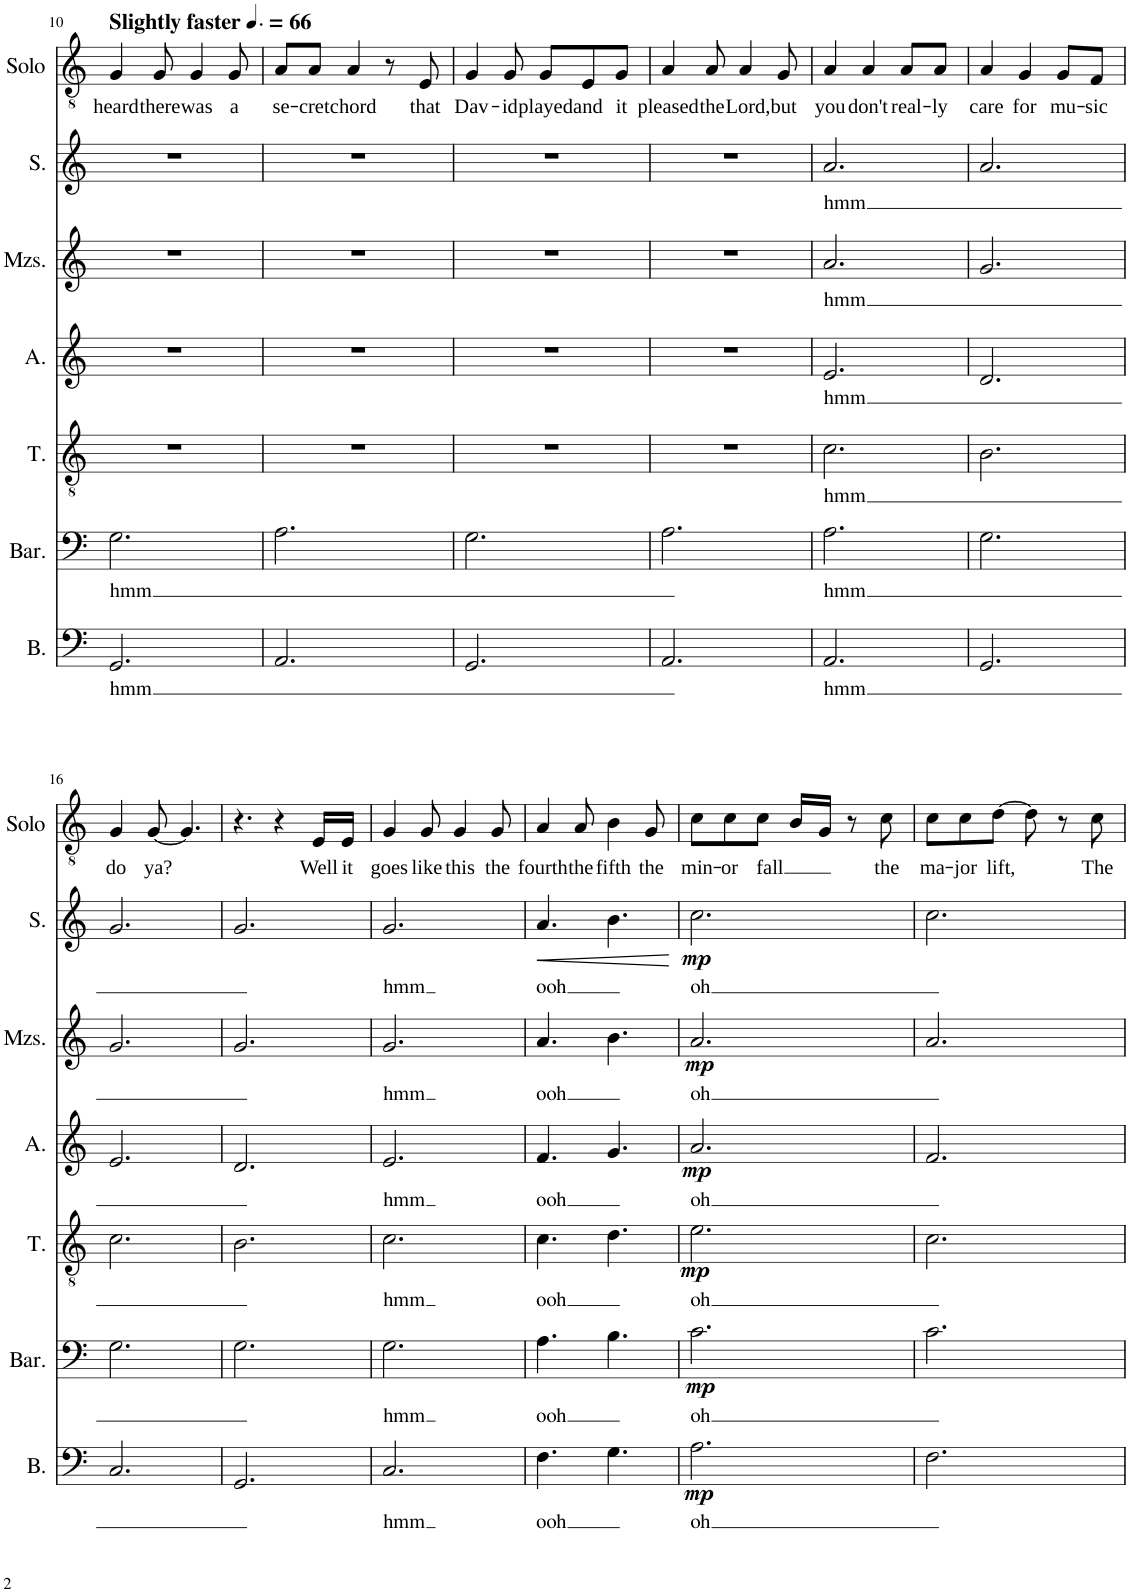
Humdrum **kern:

**kern	**text	**dynam	**kern	**text	**dynam	**kern	**text	**dynam	**kern	**text	**dynam	**kern	**text	**dynam	**kern	**text	**dynam	**kern	**text
*part7	*part7	*part7	*part6	*part6	*part6	*part5	*part5	*part5	*part4	*part4	*part4	*part3	*part3	*part3	*part2	*part2	*part2	*part1	*part1
*staff7	*staff7	*staff7	*staff6	*staff6	*staff6	*staff5	*staff5	*staff5	*staff4	*staff4	*staff4	*staff3	*staff3	*staff3	*staff2	*staff2	*staff2	*staff1	*staff1
*I"Bass	*	*	*I"Bari	*	*	*I"Tenor	*	*	*I"Alto	*	*	*I"Mezzo-soprano	*	*	*I"Sop	*	*	*I"Solo	*
*I'B.	*	*	*I'Bar.	*	*	*I'T.	*	*	*I'A.	*	*	*I'Mzs.	*	*	*I'S.	*	*	*I'Solo	*
!!LO:PB:g=z
*clefF4	*	*	*clefF4	*	*	*clefGv2	*	*	*clefG2	*	*	*clefG2	*	*	*clefG2	*	*	*clefGv2	*
*k[]	*	*	*k[]	*	*	*k[]	*	*	*k[]	*	*	*k[]	*	*	*k[]	*	*	*k[]	*
*M6/8	*	*	*M6/8	*	*	*M6/8	*	*	*M6/8	*	*	*M6/8	*	*	*M6/8	*	*	*M6/8	*
*MM99	*	*	*MM99	*	*	*MM99	*	*	*MM99	*	*	*MM99	*	*	*MM99	*	*	*MM99	*
=10	=10	=10	=10	=10	=10	=10	=10	=10	=10	=10	=10	=10	=10	=10	=10	=10	=10	=10	=10
!	!	!	!	!	!	!	!	!	!	!	!	!	!	!	!	!	!	!LO:TX:a:B:t=Slightly faster	!
!	!LO:LY:b	!	!	!LO:LY:b	!	!	!	!	!	!	!	!	!	!	!	!	!	!	!LO:LY:b
2.GG/	hmm	.	2.G\	hmm	.	2.r	.	.	2.r	.	.	2.r	.	.	2.r	.	.	4G/	heard
!	!	!	!	!	!	!	!	!	!	!	!	!	!	!	!	!	!	!	!LO:LY:b
.	.	.	.	.	.	.	.	.	.	.	.	.	.	.	.	.	.	8G/	there
!	!	!	!	!	!	!	!	!	!	!	!	!	!	!	!	!	!	!	!LO:LY:b
.	.	.	.	.	.	.	.	.	.	.	.	.	.	.	.	.	.	4G/	was
!	!	!	!	!	!	!	!	!	!	!	!	!	!	!	!	!	!	!	!LO:LY:b
.	.	.	.	.	.	.	.	.	.	.	.	.	.	.	.	.	.	8G/	a
=11	=11	=11	=11	=11	=11	=11	=11	=11	=11	=11	=11	=11	=11	=11	=11	=11	=11	=11	=11
!	!	!	!	!	!	!	!	!	!	!	!	!	!	!	!	!	!	!	!LO:LY:b
2.AA/	.	.	2.A\	.	.	2.r	.	.	2.r	.	.	2.r	.	.	2.r	.	.	8A/L	se-
!	!	!	!	!	!	!	!	!	!	!	!	!	!	!	!	!	!	!	!LO:LY:b
.	.	.	.	.	.	.	.	.	.	.	.	.	.	.	.	.	.	8A/J	-cret
!	!	!	!	!	!	!	!	!	!	!	!	!	!	!	!	!	!	!	!LO:LY:b
.	.	.	.	.	.	.	.	.	.	.	.	.	.	.	.	.	.	4A/	chord
.	.	.	.	.	.	.	.	.	.	.	.	.	.	.	.	.	.	8r	.
!	!	!	!	!	!	!	!	!	!	!	!	!	!	!	!	!	!	!	!LO:LY:b
.	.	.	.	.	.	.	.	.	.	.	.	.	.	.	.	.	.	8E/	that
=12	=12	=12	=12	=12	=12	=12	=12	=12	=12	=12	=12	=12	=12	=12	=12	=12	=12	=12	=12
!	!	!	!	!	!	!	!	!	!	!	!	!	!	!	!	!	!	!	!LO:LY:b
2.GG/	.	.	2.G\	.	.	2.r	.	.	2.r	.	.	2.r	.	.	2.r	.	.	4G/	Dav-
!	!	!	!	!	!	!	!	!	!	!	!	!	!	!	!	!	!	!	!LO:LY:b
.	.	.	.	.	.	.	.	.	.	.	.	.	.	.	.	.	.	8G/	-id
!	!	!	!	!	!	!	!	!	!	!	!	!	!	!	!	!	!	!	!LO:LY:b
.	.	.	.	.	.	.	.	.	.	.	.	.	.	.	.	.	.	8G/L	played
!	!	!	!	!	!	!	!	!	!	!	!	!	!	!	!	!	!	!	!LO:LY:b
.	.	.	.	.	.	.	.	.	.	.	.	.	.	.	.	.	.	8E/	and
!	!	!	!	!	!	!	!	!	!	!	!	!	!	!	!	!	!	!	!LO:LY:b
.	.	.	.	.	.	.	.	.	.	.	.	.	.	.	.	.	.	8G/J	it
=13	=13	=13	=13	=13	=13	=13	=13	=13	=13	=13	=13	=13	=13	=13	=13	=13	=13	=13	=13
!	!	!	!	!	!	!	!	!	!	!	!	!	!	!	!	!	!	!	!LO:LY:b
2.AA/	.	.	2.A\	.	.	2.r	.	.	2.r	.	.	2.r	.	.	2.r	.	.	4A/	pleased
!	!	!	!	!	!	!	!	!	!	!	!	!	!	!	!	!	!	!	!LO:LY:b
.	.	.	.	.	.	.	.	.	.	.	.	.	.	.	.	.	.	8A/	the
!	!	!	!	!	!	!	!	!	!	!	!	!	!	!	!	!	!	!	!LO:LY:b
.	.	.	.	.	.	.	.	.	.	.	.	.	.	.	.	.	.	4A/	Lord,
!	!	!	!	!	!	!	!	!	!	!	!	!	!	!	!	!	!	!	!LO:LY:b
.	.	.	.	.	.	.	.	.	.	.	.	.	.	.	.	.	.	8G/	but
=14	=14	=14	=14	=14	=14	=14	=14	=14	=14	=14	=14	=14	=14	=14	=14	=14	=14	=14	=14
!	!LO:LY:b	!	!	!LO:LY:b	!	!	!LO:LY:b	!	!	!LO:LY:b	!	!	!LO:LY:b	!	!	!LO:LY:b	!	!	!LO:LY:b
2.AA/	hmm	.	2.A\	hmm	.	2.c\	hmm	.	2.e/	hmm	.	2.a/	hmm	.	2.a/	hmm	.	4A/	you
!	!	!	!	!	!	!	!	!	!	!	!	!	!	!	!	!	!	!	!LO:LY:b
.	.	.	.	.	.	.	.	.	.	.	.	.	.	.	.	.	.	4A/	don't
!	!	!	!	!	!	!	!	!	!	!	!	!	!	!	!	!	!	!	!LO:LY:b
.	.	.	.	.	.	.	.	.	.	.	.	.	.	.	.	.	.	8A/L	real-
!	!	!	!	!	!	!	!	!	!	!	!	!	!	!	!	!	!	!	!LO:LY:b
.	.	.	.	.	.	.	.	.	.	.	.	.	.	.	.	.	.	8A/J	-ly
=15	=15	=15	=15	=15	=15	=15	=15	=15	=15	=15	=15	=15	=15	=15	=15	=15	=15	=15	=15
!	!	!	!	!	!	!	!	!	!	!	!	!	!	!	!	!	!	!	!LO:LY:b
2.GG/	.	.	2.G\	.	.	2.B\	.	.	2.d/	.	.	2.g/	.	.	2.a/	.	.	4A/	care
!	!	!	!	!	!	!	!	!	!	!	!	!	!	!	!	!	!	!	!LO:LY:b
.	.	.	.	.	.	.	.	.	.	.	.	.	.	.	.	.	.	4G/	for
!	!	!	!	!	!	!	!	!	!	!	!	!	!	!	!	!	!	!	!LO:LY:b
.	.	.	.	.	.	.	.	.	.	.	.	.	.	.	.	.	.	8G/L	mu-
!	!	!	!	!	!	!	!	!	!	!	!	!	!	!	!	!	!	!	!LO:LY:b
.	.	.	.	.	.	.	.	.	.	.	.	.	.	.	.	.	.	8F/J	-sic
!!LO:LB:g=z
=16	=16	=16	=16	=16	=16	=16	=16	=16	=16	=16	=16	=16	=16	=16	=16	=16	=16	=16	=16
!	!	!	!	!	!	!	!	!	!	!	!	!	!	!	!	!	!	!	!LO:LY:b
2.C/	.	.	2.G\	.	.	2.c\	.	.	2.e/	.	.	2.g/	.	.	2.g/	.	.	4G/	do
!	!	!	!	!	!	!	!	!	!	!	!	!	!	!	!	!	!	!	!LO:LY:b
.	.	.	.	.	.	.	.	.	.	.	.	.	.	.	.	.	.	[8G/	ya?
.	.	.	.	.	.	.	.	.	.	.	.	.	.	.	.	.	.	4.G/]	.
=17	=17	=17	=17	=17	=17	=17	=17	=17	=17	=17	=17	=17	=17	=17	=17	=17	=17	=17	=17
2.GG/	.	.	2.G\	.	.	2.B\	.	.	2.d/	.	.	2.g/	.	.	2.g/	.	.	4.r	.
.	.	.	.	.	.	.	.	.	.	.	.	.	.	.	.	.	.	4r	.
!	!	!	!	!	!	!	!	!	!	!	!	!	!	!	!	!	!	!	!LO:LY:b
.	.	.	.	.	.	.	.	.	.	.	.	.	.	.	.	.	.	16E/LL	Well
!	!	!	!	!	!	!	!	!	!	!	!	!	!	!	!	!	!	!	!LO:LY:b
.	.	.	.	.	.	.	.	.	.	.	.	.	.	.	.	.	.	16E/JJ	it
=18	=18	=18	=18	=18	=18	=18	=18	=18	=18	=18	=18	=18	=18	=18	=18	=18	=18	=18	=18
!	!LO:LY:b	!	!	!LO:LY:b	!	!	!LO:LY:b	!	!	!LO:LY:b	!	!	!LO:LY:b	!	!	!LO:LY:b	!	!	!LO:LY:b
2.C/	hmm	.	2.G\	hmm	.	2.c\	hmm	.	2.e/	hmm	.	2.g/	-hmm	.	2.g/	-hmm	.	4G/	goes
!	!	!	!	!	!	!	!	!	!	!	!	!	!	!	!	!	!	!	!LO:LY:b
.	.	.	.	.	.	.	.	.	.	.	.	.	.	.	.	.	.	8G/	like
!	!	!	!	!	!	!	!	!	!	!	!	!	!	!	!	!	!	!	!LO:LY:b
.	.	.	.	.	.	.	.	.	.	.	.	.	.	.	.	.	.	4G/	this
!	!	!	!	!	!	!	!	!	!	!	!	!	!	!	!	!	!	!	!LO:LY:b
.	.	.	.	.	.	.	.	.	.	.	.	.	.	.	.	.	.	8G/	the
=19	=19	=19	=19	=19	=19	=19	=19	=19	=19	=19	=19	=19	=19	=19	=19	=19	=19	=19	=19
!	!LO:LY:b	!	!	!LO:LY:b	!	!	!LO:LY:b	!	!	!LO:LY:b	!	!	!LO:LY:b	!	!	!LO:LY:b	!LO:HP:b	!	!LO:LY:b
4.F\	ooh	.	4.A\	ooh	.	4.c\	ooh	.	4.f/	ooh	.	4.a/	ooh	.	4.a/	ooh	<	4A/	fourth
!	!	!	!	!	!	!	!	!	!	!	!	!	!	!	!	!	!	!	!LO:LY:b
.	.	.	.	.	.	.	.	.	.	.	.	.	.	.	.	.	.	8A/	the
!	!	!	!	!	!	!	!	!	!	!	!	!	!	!	!	!	!	!	!LO:LY:b
4.G\	.	.	4.B\	.	.	4.d\	.	.	4.g/	.	.	4.b\	.	.	4.b\	.	.	4B\	fifth
!	!	!	!	!	!	!	!	!	!	!	!	!	!	!	!	!	!	!	!LO:LY:b
.	.	.	.	.	.	.	.	.	.	.	.	.	.	.	.	.	.	8G/	the
.	.	.	.	.	.	.	.	.	.	.	.	.	.	.	.	.	[	.	.
=20	=20	=20	=20	=20	=20	=20	=20	=20	=20	=20	=20	=20	=20	=20	=20	=20	=20	=20	=20
!	!LO:LY:b	!LO:DY:b	!	!LO:LY:b	!LO:DY:b	!	!LO:LY:b	!LO:DY:b	!	!LO:LY:b	!LO:DY:b	!	!LO:LY:b	!LO:DY:b	!	!LO:LY:b	!LO:DY:b	!	!LO:LY:b
2.A\	oh	mp	2.c\	oh	mp	2.e\	oh	mp	2.a/	oh	mp	2.a/	oh	mp	2.cc\	oh	mp	8c\L	min-
!	!	!	!	!	!	!	!	!	!	!	!	!	!	!	!	!	!	!	!LO:LY:b
.	.	.	.	.	.	.	.	.	.	.	.	.	.	.	.	.	.	8c\	-or
!	!	!	!	!	!	!	!	!	!	!	!	!	!	!	!	!	!	!	!LO:LY:b
.	.	.	.	.	.	.	.	.	.	.	.	.	.	.	.	.	.	8c\J	fall
.	.	.	.	.	.	.	.	.	.	.	.	.	.	.	.	.	.	16B/LL	.
.	.	.	.	.	.	.	.	.	.	.	.	.	.	.	.	.	.	16G/JJ	.
.	.	.	.	.	.	.	.	.	.	.	.	.	.	.	.	.	.	8r	.
!	!	!	!	!	!	!	!	!	!	!	!	!	!	!	!	!	!	!	!LO:LY:b
.	.	.	.	.	.	.	.	.	.	.	.	.	.	.	.	.	.	8c\	the
=21	=21	=21	=21	=21	=21	=21	=21	=21	=21	=21	=21	=21	=21	=21	=21	=21	=21	=21	=21
!	!	!	!	!	!	!	!	!	!	!	!	!	!	!	!	!	!	!	!LO:LY:b
2.F\	.	.	2.c\	.	.	2.c\	.	.	2.f/	.	.	2.a/	.	.	2.cc\	.	.	8c\L	ma-
!	!	!	!	!	!	!	!	!	!	!	!	!	!	!	!	!	!	!	!LO:LY:b
.	.	.	.	.	.	.	.	.	.	.	.	.	.	.	.	.	.	8c\	-jor
!	!	!	!	!	!	!	!	!	!	!	!	!	!	!	!	!	!	!	!LO:LY:b
.	.	.	.	.	.	.	.	.	.	.	.	.	.	.	.	.	.	[8d\J	lift,
.	.	.	.	.	.	.	.	.	.	.	.	.	.	.	.	.	.	8d\]	.
.	.	.	.	.	.	.	.	.	.	.	.	.	.	.	.	.	.	8r	.
!	!	!	!	!	!	!	!	!	!	!	!	!	!	!	!	!	!	!	!LO:LY:b
.	.	.	.	.	.	.	.	.	.	.	.	.	.	.	.	.	.	8c\	The
=	=	=	=	=	=	=	=	=	=	=	=	=	=	=	=	=	=	=	=
*-	*-	*-	*-	*-	*-	*-	*-	*-	*-	*-	*-	*-	*-	*-	*-	*-	*-	*-	*-
